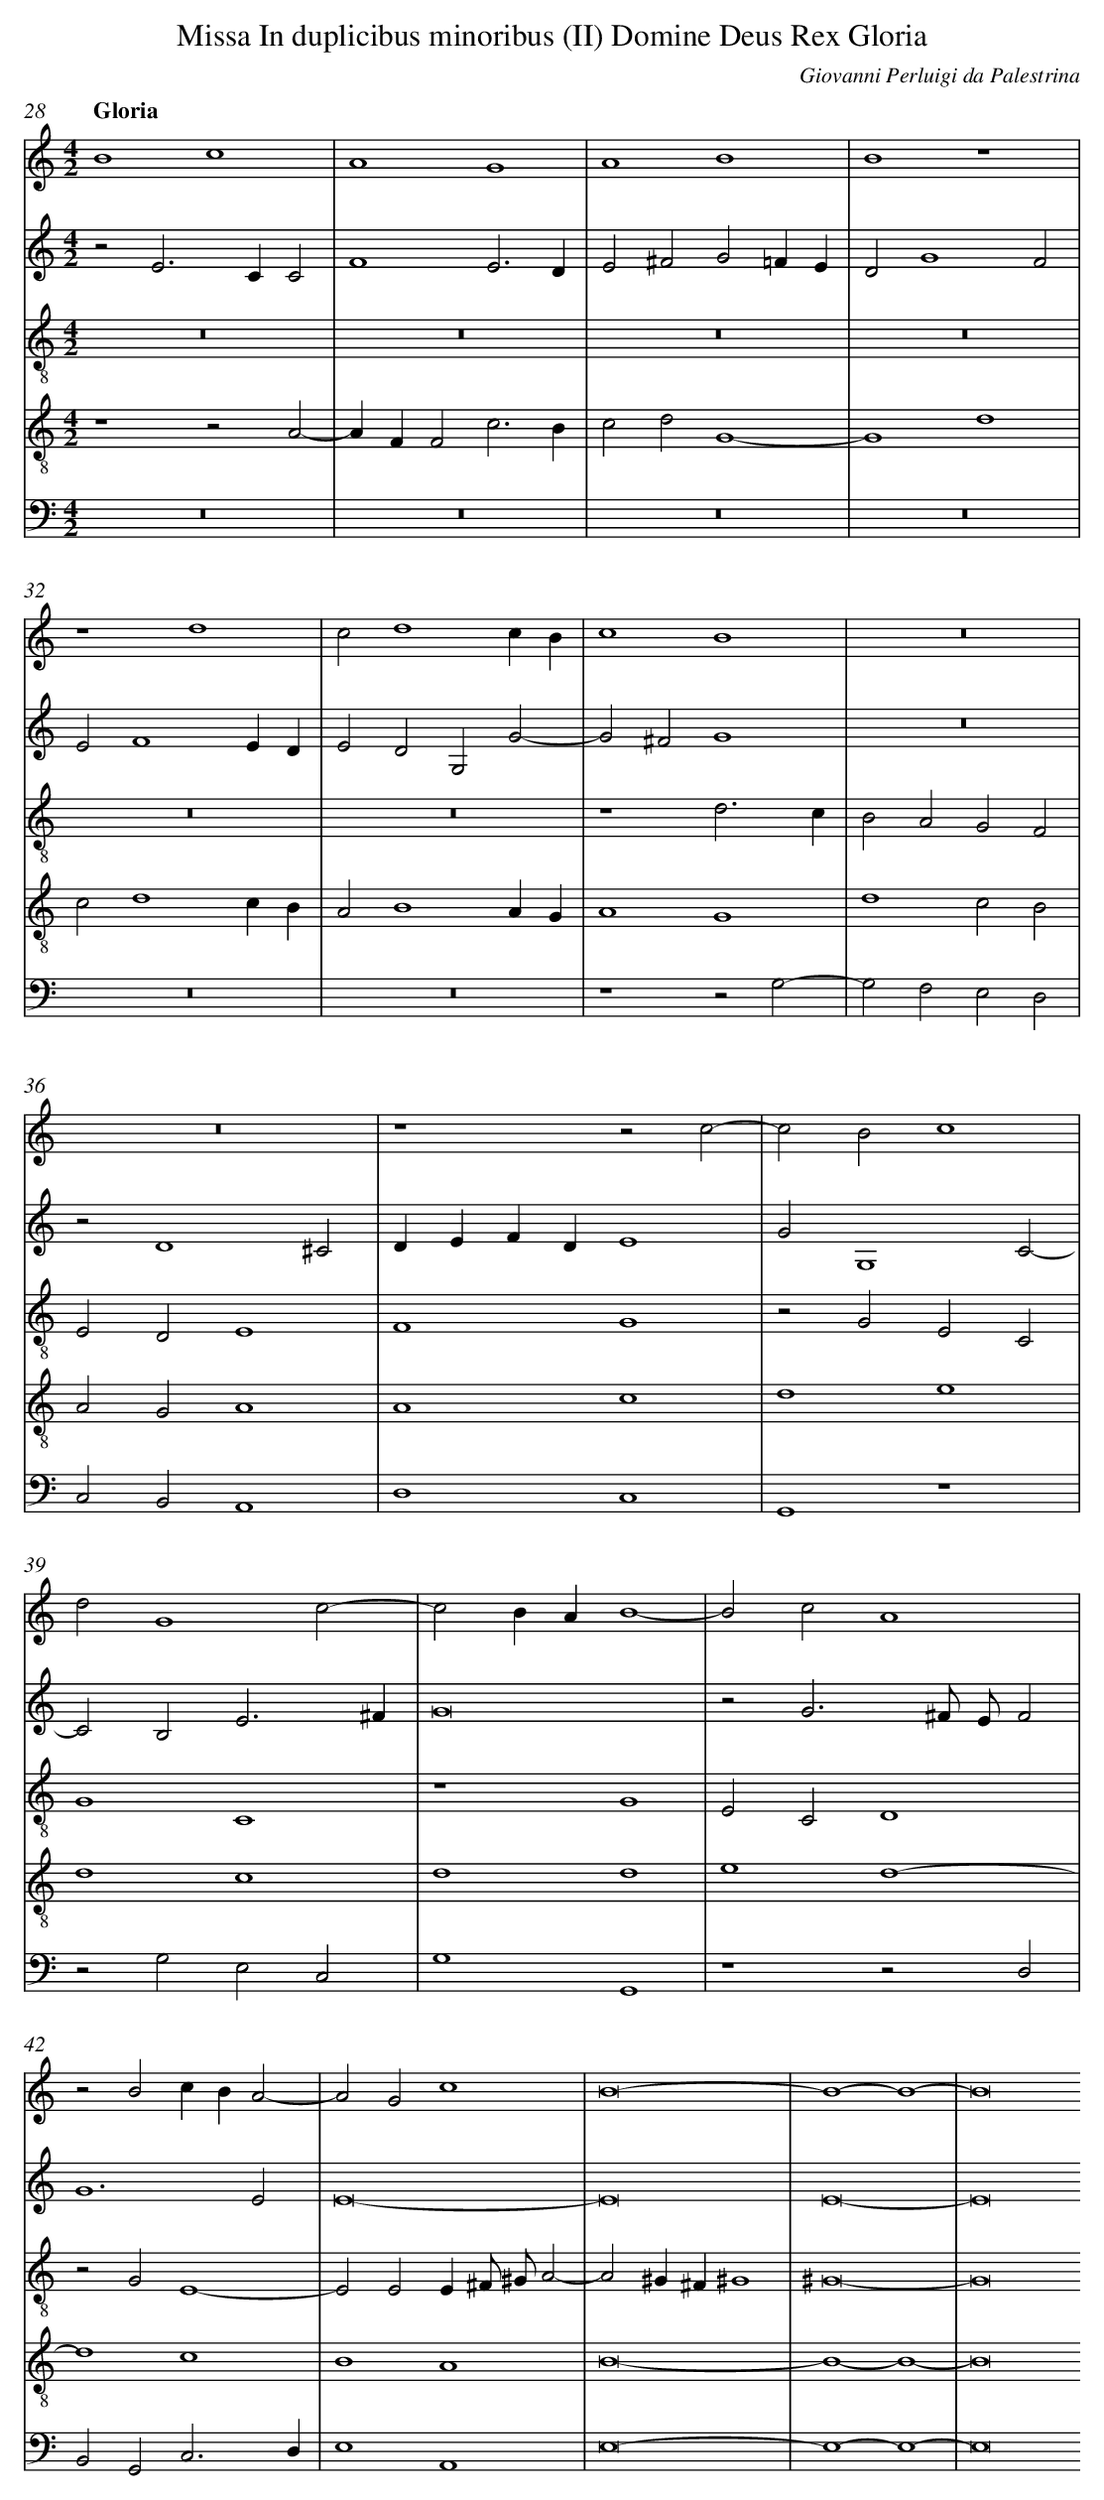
X:1
T: Missa In duplicibus minoribus (II) Domine Deus Rex Gloria
C: Giovanni Perluigi da Palestrina
L: 1/4
M: 4/2
Q: "Gloria"
V: 1 clef=treble
V: 2 clef=treble
V: 3 clef=treble-8
V: 4 clef=treble-8
V: 5 clef=bass
K: C
[V:1] B4c4 |
[V:2] z2E2>C2C2 |
[V:3] z8 |
[V:4] z4z2A2- |
[V:5] z8 |
[V:1] A4G4 |
[V:2] F4E3D |
[V:3] z8 |
[V:4] AFF2c3B |
[V:5] z8 |
[V:1] A4B4 |
[V:2] E2^F2G2=FE |
[V:3] z8 |
[V:4] c2d2G4- |
[V:5] z8 |
[V:1] B4z4 |
[V:2] D2G4F2 |
[V:3] z8 |
[V:4] G4d4 |
[V:5] z8 |
[V:1] z4d4 |
[V:2] E2F4ED |
[V:3] z8 |
[V:4] c2d4cB |
[V:5] z8 |
[V:1] c2d4cB |
[V:2] E2D2G,2G2- |
[V:3] z8 |
[V:4] A2B4AG |
[V:5] z8 |
[V:1] c4B4 |
[V:2] G2^F2G4 |
[V:3] z4d3c |
[V:4] A4G4 |
[V:5] z4z2G,2- |
[V:1] z8 |
[V:2] z8 |
[V:3] B2A2G2F2 |
[V:4] d4c2B2 |
[V:5] G,2F,2E,2D,2 |
[V:1] z8 |
[V:2] z2D4^C2 |
[V:3] E2D2E4 |
[V:4] A2G2A4 |
[V:5] C,2B,,2A,,4 |
[V:1] z4z2c2- |
[V:2] DEFDE4 |
[V:3] F4G4 |
[V:4] A4c4 |
[V:5] D,4C,4 |
[V:1] c2B2c4 |
[V:2] G2G,4C2- |
[V:3] z2G2E2C2 |
[V:4] d4e4 |
[V:5] G,,4z4 |
[V:1] d2G4c2- |
[V:2] C2B,2E3^F |
[V:3] G4C4 |
[V:4] d4c4 |
[V:5] z2G,2E,2C,2 |
[V:1] c2BAB4- |
[V:2] G8 |
[V:3] z4G4 |
[V:4] d4d4 |
[V:5] G,4G,,4 |
[V:1] B2c2A4 |
[V:2] z2G3^F/ E/F2 |
[V:3] E2C2D4 |
[V:4] e4d4- |
[V:5] z4z2D,2 |
[V:1] z2B2cBA2- |
[V:2] G6E2 |
[V:3] z2G2E4- |
[V:4] d4c4 |
[V:5] B,,2G,,2C,3D, |
[V:1] A2G2c4 |
[V:2] E8- |
[V:3] E2E2E^F/ ^G/A2- |
[V:4] B4A4 |
[V:5] E,4A,,4 |
[V:1] B8- |
[V:2] E8 |
[V:3] A2^G^F^G4 |
[V:4] B8- |
[V:5] E,8- |
[V:1] B4-B4- |
[V:2] E8- |
[V:3] ^G8- |
[V:4] B4-B4- |
[V:5] E,4-E,4- |
[V:1] B8
[V:2] E8
[V:3] G8
[V:4] B8
[V:5] E,8
